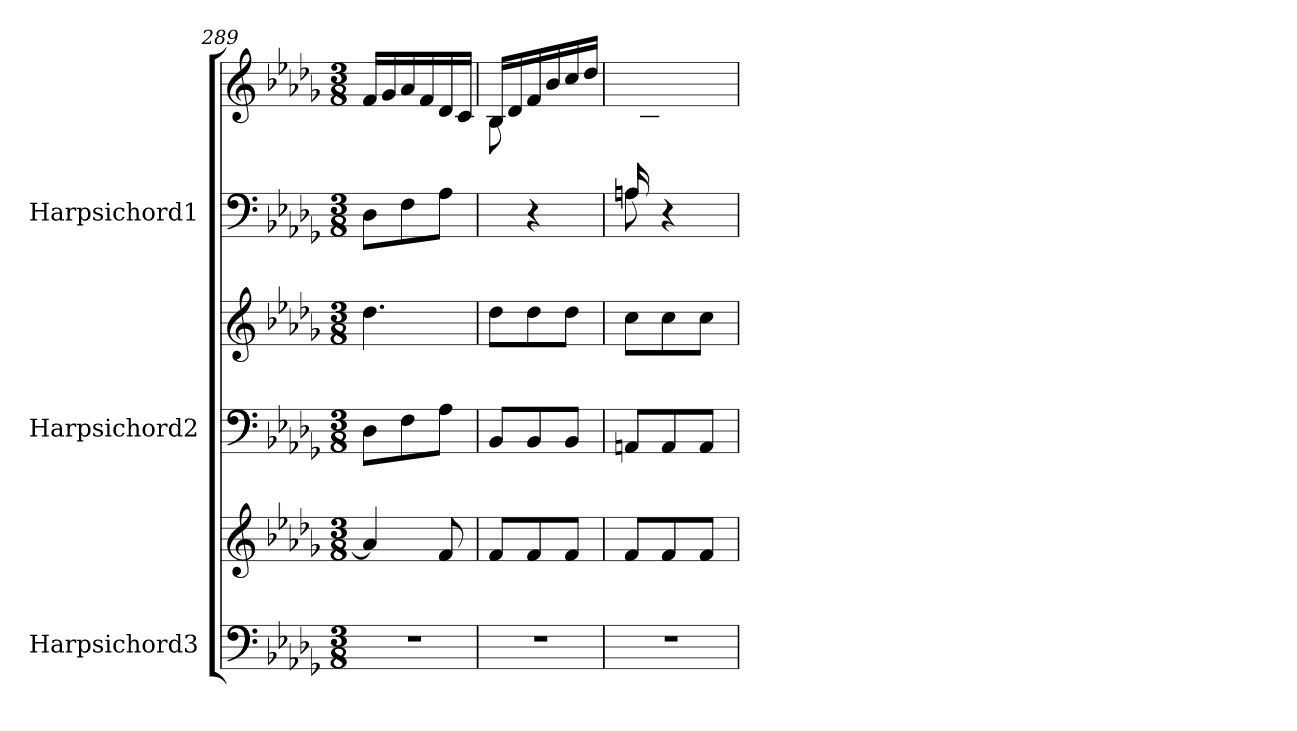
**kern	**kern	**kern	**kern	**kern	**kern
*part3	*part3	*part2	*part2	*part1	*part1
*staff6	*staff5	*staff4	*staff3	*staff2	*staff1
*I"Harpsichord3	*	*I"Harpsichord2	*	*I"Harpsichord1	*
*I'Hp	*	*I'Hp	*	*I'Hp	*
*clefF4	*clefG2	*clefF4	*clefG2	*clefF4	*clefG2
*k[b-e-a-d-g-]	*k[b-e-a-d-g-]	*k[b-e-a-d-g-]	*k[b-e-a-d-g-]	*k[b-e-a-d-g-]	*k[b-e-a-d-g-]
*M3/8	*M3/8	*M3/8	*M3/8	*M3/8	*M3/8
=289	=289	=289	=289	=289	=289
4.r	4a-/]	8D-\L	4.dd-\	8D-\L	16f/LL
.	.	.	.	.	16g-/
.	.	8F\	.	8F\	16a-/
.	.	.	.	.	16f/
.	8f/	8A-\J	.	8A-\J	16d-/
.	.	.	.	.	16c/JJ
=290	=290	=290	=290	=290	=290
*	*	*	*	*	*^
4.r	8f/L	8BB-/L	8dd-\L	8ryy	16B-/LL	8B-\
.	.	.	.	.	16d-/	.
.	8f/	8BB-/	8dd-\	4r	16f/	4ryy
.	.	.	.	.	16b-/	.
.	8f/J	8BB-/J	8dd-\J	.	16cc/	.
.	.	.	.	.	16dd-/JJ	.
*	*	*	*	*	*v	*v
=291	=291	=291	=291	=291	=291
*	*	*	*	*^	*
4.r	8f/L	8AAn/L	8cc\L	16An/LL	8An\	16ryy
.	.	.	.	4ryy	.	16c\
.	8f/	8AA/	8cc\	.	4r	16f\
.	.	.	.	.	.	16cc\
.	8f/J	8AA/J	8cc\J	.	.	16dd-\
.	.	.	.	16ryy	.	16ee-\JJ
*	*	*	*	*v	*v	*
=	=	=	=	=	=
*-	*-	*-	*-	*-	*-
